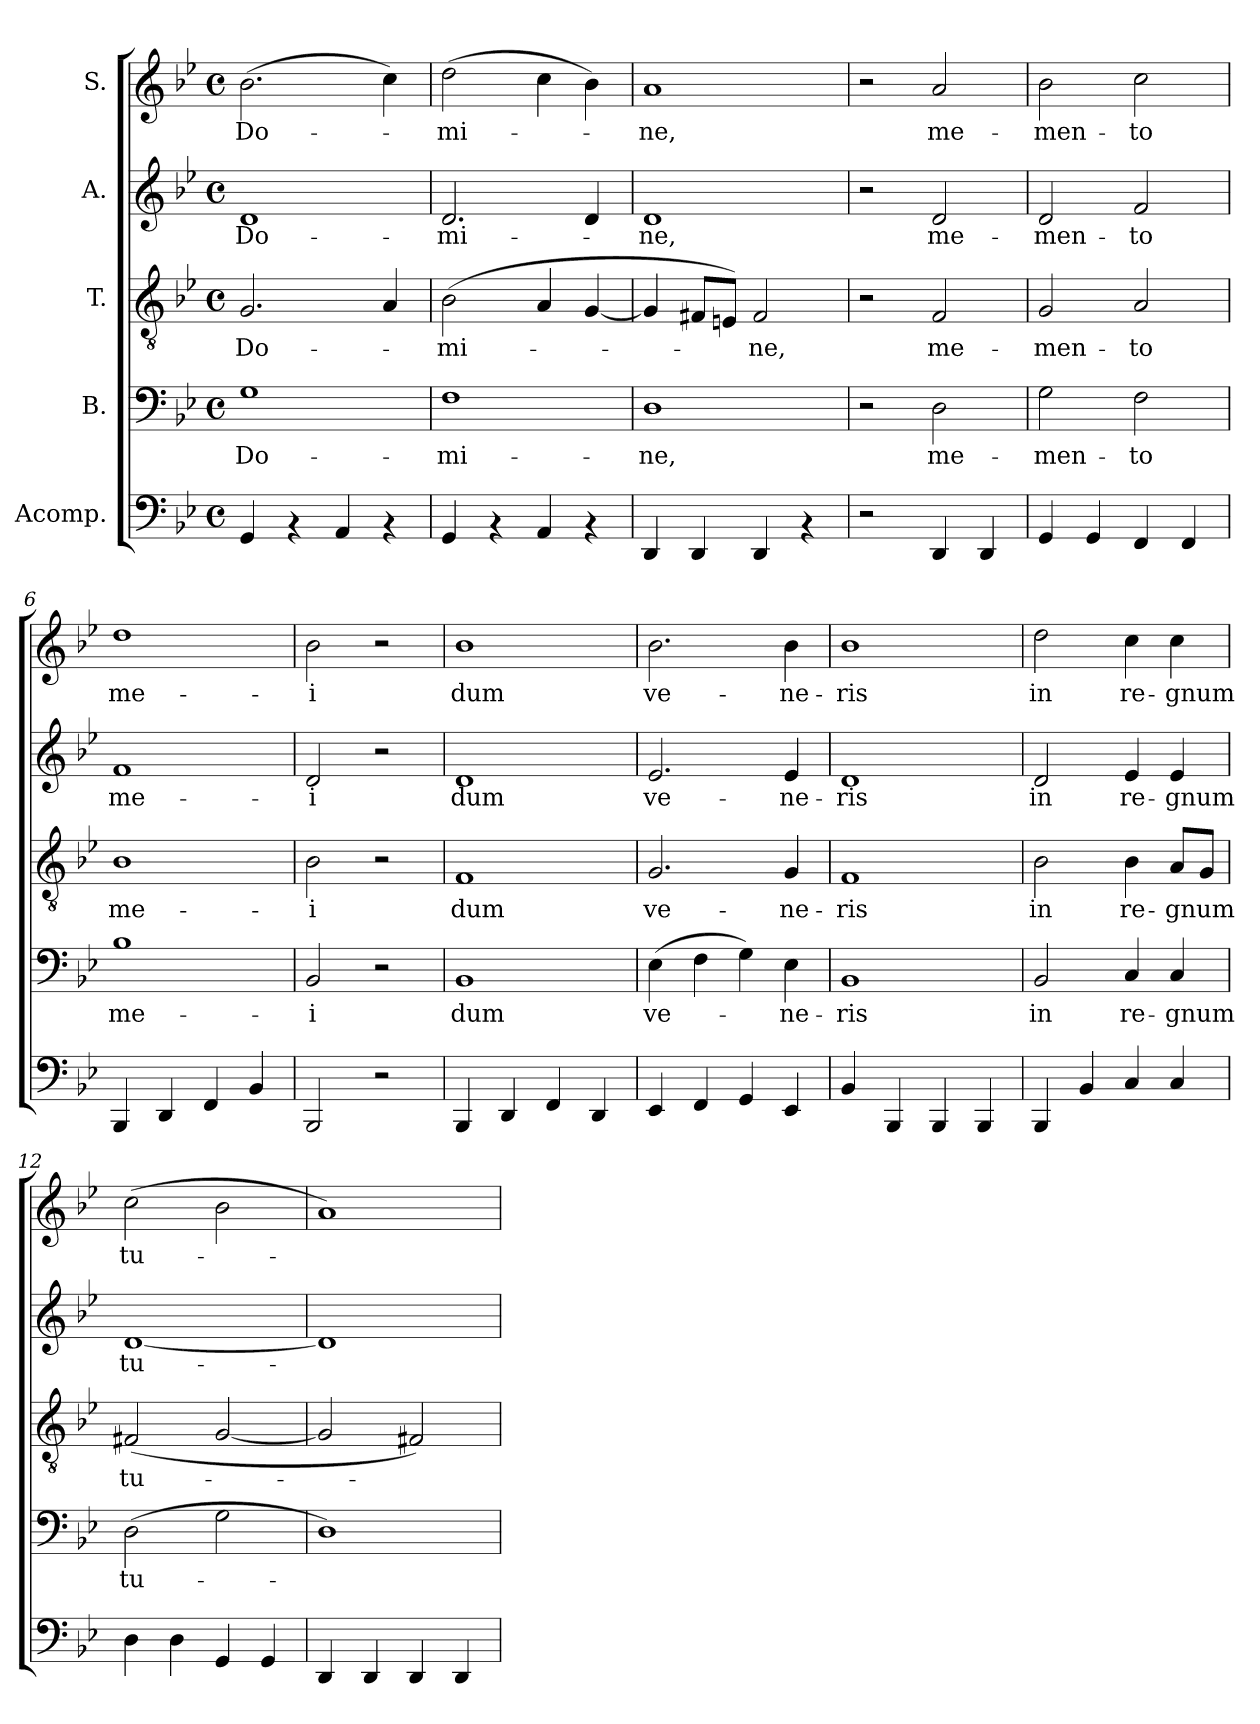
**kern	**kern	**text	**kern	**text	**kern	**text	**kern	**text
*part5	*part4	*part4	*part3	*part3	*part2	*part2	*part1	*part1
*staff5	*staff4	*staff4	*staff3	*staff3	*staff2	*staff2	*staff1	*staff1
*I"Acomp.	*I"B.	*	*I"T.	*	*I"A.	*	*I"S.	*
*clefF4	*clefF4	*	*clefGv2	*	*clefG2	*	*clefG2	*
*k[b-e-]	*k[b-e-]	*	*k[b-e-]	*	*k[b-e-]	*	*k[b-e-]	*
*B-:	*B-:	*	*B-:	*	*B-:	*	*B-:	*
*M4/4	*M4/4	*	*M4/4	*	*M4/4	*	*M4/4	*
*met(c)	*met(c)	*	*met(c)	*	*met(c)	*	*met(c)	*
=1	=1	=1	=1	=1	=1	=1	=1	=1
!	!	!LO:LY:b	!	!LO:LY:b	!	!LO:LY:b	!	!LO:LY:b
4GG/	1G	Do-	2.G/	Do-	1d	Do-	(>2.b-\	Do-
4rAA	.	.	.	.	.	.	.	.
4AA/	.	.	.	.	.	.	.	.
4rAA	.	.	4A/	.	.	.	4cc\)	.
=2	=2	=2	=2	=2	=2	=2	=2	=2
!	!	!LO:LY:b	!	!LO:LY:b	!	!LO:LY:b	!	!LO:LY:b
4GG/	1F	-mi-	(>2B-\	-mi-	2.d/	-mi-	(>2dd\	-mi-
4rAA	.	.	.	.	.	.	.	.
4AA/	.	.	4A/	.	.	.	4cc\	.
4rAA	.	.	[>4G/	.	4d/	.	4b-\)	.
=3	=3	=3	=3	=3	=3	=3	=3	=3
!	!	!LO:LY:b	!	!	!	!LO:LY:b	!	!LO:LY:b
4DD/	1D	-ne,	4G/]	.	1d	-ne,	1a	-ne,
4DD/	.	.	8F#X/L	.	.	.	.	.
.	.	.	8En/J)	.	.	.	.	.
!	!	!	!	!LO:LY:b	!	!	!	!
4DD/	.	.	2F#/	-ne,	.	.	.	.
4rAA	.	.	.	.	.	.	.	.
=4	=4	=4	=4	=4	=4	=4	=4	=4
2r	2r	.	2r	.	2r	.	2r	.
!	!	!LO:LY:b	!	!LO:LY:b	!	!LO:LY:b	!	!LO:LY:b
4DD/	2D\	me-	2F/	me-	2d/	me-	2a/	me-
4DD/	.	.	.	.	.	.	.	.
=5	=5	=5	=5	=5	=5	=5	=5	=5
!	!	!LO:LY:b	!	!LO:LY:b	!	!LO:LY:b	!	!LO:LY:b
4GG/	2G\	-men-	2G/	-men-	2d/	-men-	2b-\	-men-
4GG/	.	.	.	.	.	.	.	.
!	!	!LO:LY:b	!	!LO:LY:b	!	!LO:LY:b	!	!LO:LY:b
4FF/	2F\	-to	2A/	-to	2f/	-to	2cc\	-to
4FF/	.	.	.	.	.	.	.	.
!!LO:PB:g=z
=6	=6	=6	=6	=6	=6	=6	=6	=6
!	!	!LO:LY:b	!	!LO:LY:b	!	!LO:LY:b	!	!LO:LY:b
4BBB-/	1B-	me-	1B-	me-	1f	me-	1dd	me-
4DD/	.	.	.	.	.	.	.	.
4FF/	.	.	.	.	.	.	.	.
4BB-/	.	.	.	.	.	.	.	.
=7	=7	=7	=7	=7	=7	=7	=7	=7
!	!	!LO:LY:b	!	!LO:LY:b	!	!LO:LY:b	!	!LO:LY:b
2BBB-/	2BB-/	-i	2B-\	-i	2d/	-i	2b-\	-i
2r	2r	.	2r	.	2r	.	2r	.
=8	=8	=8	=8	=8	=8	=8	=8	=8
!	!	!LO:LY:b	!	!LO:LY:b	!	!LO:LY:b	!	!LO:LY:b
4BBB-/	1BB-	dum	1F	dum	1d	dum	1b-	dum
4DD/	.	.	.	.	.	.	.	.
4FF/	.	.	.	.	.	.	.	.
4DD/	.	.	.	.	.	.	.	.
=9	=9	=9	=9	=9	=9	=9	=9	=9
!	!	!LO:LY:b	!	!LO:LY:b	!	!LO:LY:b	!	!LO:LY:b
4EE-/	(>4E-\	ve-	2.G/	ve-	2.e-/	ve-	2.b-\	ve-
4FF/	4F\	.	.	.	.	.	.	.
4GG/	4G\)	.	.	.	.	.	.	.
!	!	!LO:LY:b	!	!LO:LY:b	!	!LO:LY:b	!	!LO:LY:b
4EE-/	4E-\	-ne-	4G/	-ne-	4e-/	-ne-	4b-\	-ne-
=10	=10	=10	=10	=10	=10	=10	=10	=10
!	!	!LO:LY:b	!	!LO:LY:b	!	!LO:LY:b	!	!LO:LY:b
4BB-/	1BB-	-ris	1F	-ris	1d	-ris	1b-	-ris
4BBB-/	.	.	.	.	.	.	.	.
4BBB-/	.	.	.	.	.	.	.	.
4BBB-/	.	.	.	.	.	.	.	.
=11	=11	=11	=11	=11	=11	=11	=11	=11
!	!	!LO:LY:b	!	!LO:LY:b	!	!LO:LY:b	!	!LO:LY:b
4BBB-/	2BB-/	in	2B-\	in	2d/	in	2dd\	in
4BB-/	.	.	.	.	.	.	.	.
!	!	!LO:LY:b	!	!LO:LY:b	!	!LO:LY:b	!	!LO:LY:b
4C/	4C/	re-	4B-\	re-	4e-/	re-	4cc\	re-
!	!	!LO:LY:b	!	!LO:LY:b	!	!LO:LY:b	!	!LO:LY:b
4C/	4C/	-gnum	8A/L	-gnum	4e-/	-gnum	4cc\	-gnum
.	.	.	8G/J	.	.	.	.	.
!!LO:PB:g=z
=12	=12	=12	=12	=12	=12	=12	=12	=12
!	!	!LO:LY:b	!	!LO:LY:b	!	!LO:LY:b	!	!LO:LY:b
4D\	(>2D\	tu-	(>2F#X/	tu-	[>1d	tu-	(>2cc\	tu-
4D\	.	.	.	.	.	.	.	.
4GG/	2G\	.	[>2G/	.	.	.	2b-\	.
4GG/	.	.	.	.	.	.	.	.
=13	=13	=13	=13	=13	=13	=13	=13	=13
4DD/	1D)	.	2G/]	.	1d]	.	1a)	.
4DD/	.	.	.	.	.	.	.	.
4DD/	.	.	2F#X/)	.	.	.	.	.
4DD/	.	.	.	.	.	.	.	.
=	=	=	=	=	=	=	=	=
*-	*-	*-	*-	*-	*-	*-	*-	*-
